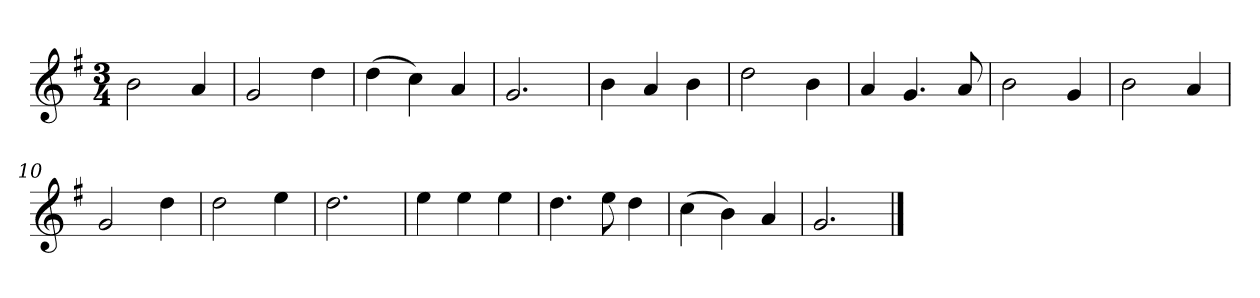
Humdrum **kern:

**kern
*part1
*staff1
*k[f#]
*M3/4
*MM120
=1
2b
4a
=2
2g
4dd
=3
(4dd
4cc)
4a
=4
2.g
=5
4b
4a
4b
=6
2dd
4b
=7
4a
4.g
8a
=8
2b
4g
=9
2b
4a
=10
2g
4dd
=11
2dd
4ee
=12
2.dd
=13
4ee
4ee
4ee
=14
4.dd
8ee
4dd
=15
(4cc
4b)
4a
=16
2.g
==
*-
